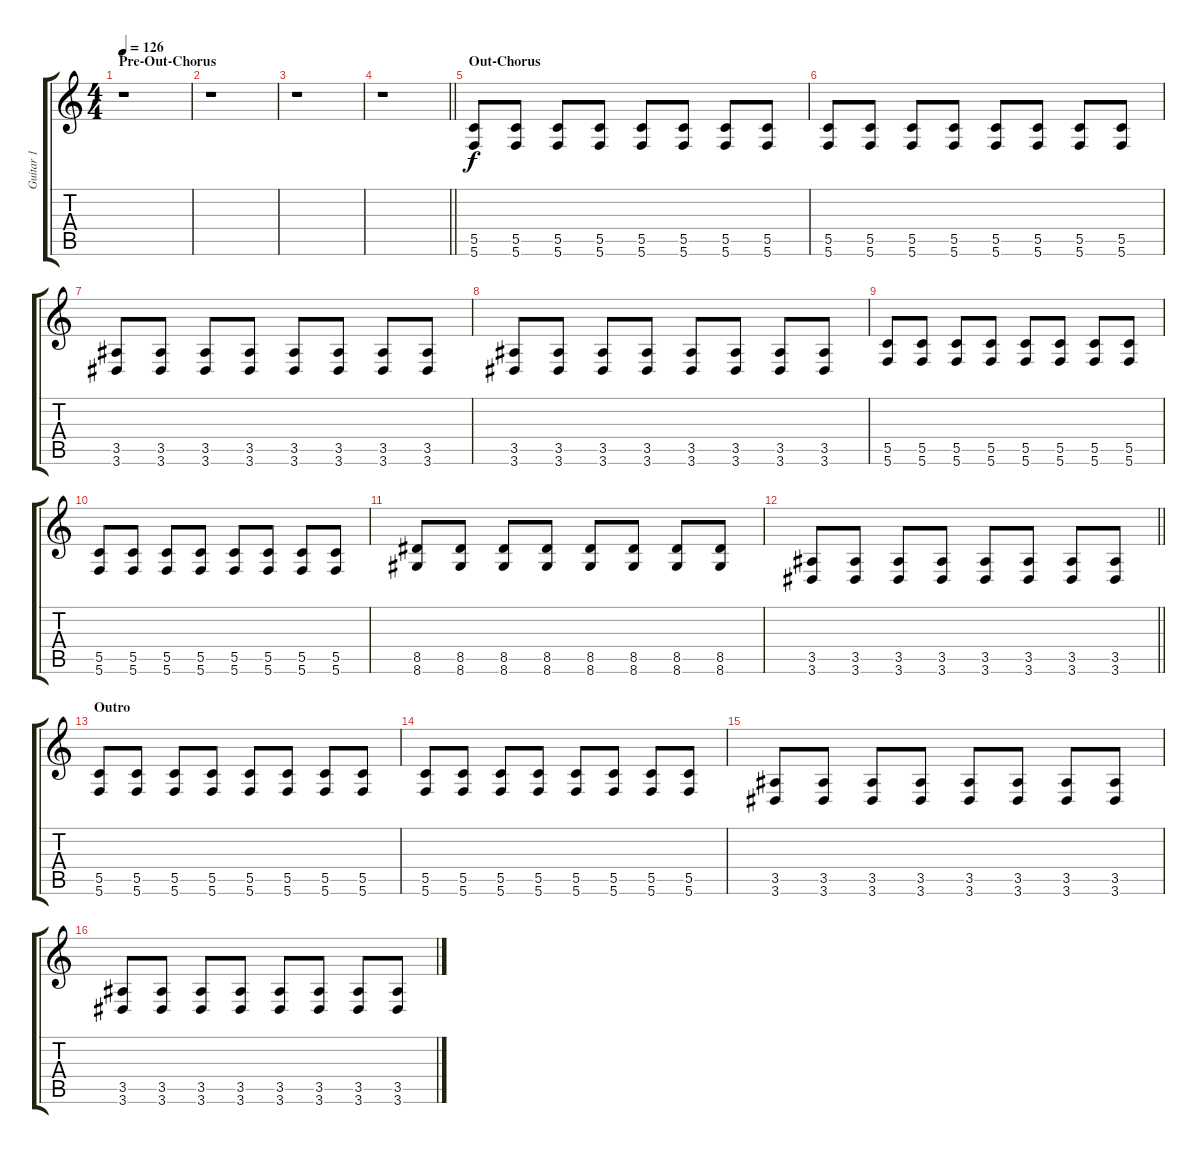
\track ("Guitar 1" "Guitar 1") {instrument distortionguitar}
\staff {score tabs}
\tuning (D4 A3 F3 C3 G2 C2) {hide}
\ts (4 4)
\section ("" "Pre-Out-Chorus")
\tempo 126
\clef g2
\ks c
r.1{dy f} |
r.1 |
r.1 |
\barLineRight lightlight
r.1 |
\section ("" "Out-Chorus")
(5.5 5.6).8 (5.5 5.6).8 (5.5 5.6).8 (5.5 5.6).8 (5.5 5.6).8 (5.5 5.6).8 (5.5 5.6).8 (5.5 5.6).8 |
(5.5 5.6).8 (5.5 5.6).8 (5.5 5.6).8 (5.5 5.6).8 (5.5 5.6).8 (5.5 5.6).8 (5.5 5.6).8 (5.5 5.6).8 |
(3.5 3.6).8 (3.5 3.6).8 (3.5 3.6).8 (3.5 3.6).8 (3.5 3.6).8 (3.5 3.6).8 (3.5 3.6).8 (3.5 3.6).8 |
(3.5 3.6).8 (3.5 3.6).8 (3.5 3.6).8 (3.5 3.6).8 (3.5 3.6).8 (3.5 3.6).8 (3.5 3.6).8 (3.5 3.6).8 |
(5.5 5.6).8 (5.5 5.6).8 (5.5 5.6).8 (5.5 5.6).8 (5.5 5.6).8 (5.5 5.6).8 (5.5 5.6).8 (5.5 5.6).8 |
(5.5 5.6).8 (5.5 5.6).8 (5.5 5.6).8 (5.5 5.6).8 (5.5 5.6).8 (5.5 5.6).8 (5.5 5.6).8 (5.5 5.6).8 |
(8.5 8.6).8 (8.5 8.6).8 (8.5 8.6).8 (8.5 8.6).8 (8.5 8.6).8 (8.5 8.6).8 (8.5 8.6).8 (8.5 8.6).8 |
\barLineRight lightlight
(3.5 3.6).8 (3.5 3.6).8 (3.5 3.6).8 (3.5 3.6).8 (3.5 3.6).8 (3.5 3.6).8 (3.5 3.6).8 (3.5 3.6).8 |
\section ("" "Outro")
(5.5 5.6).8 (5.5 5.6).8 (5.5 5.6).8 (5.5 5.6).8 (5.5 5.6).8 (5.5 5.6).8 (5.5 5.6).8 (5.5 5.6).8 |
(5.5 5.6).8 (5.5 5.6).8 (5.5 5.6).8 (5.5 5.6).8 (5.5 5.6).8 (5.5 5.6).8 (5.5 5.6).8 (5.5 5.6).8 |
(3.5 3.6).8 (3.5 3.6).8 (3.5 3.6).8 (3.5 3.6).8 (3.5 3.6).8 (3.5 3.6).8 (3.5 3.6).8 (3.5 3.6).8 |
(3.5 3.6).8 (3.5 3.6).8 (3.5 3.6).8 (3.5 3.6).8 (3.5 3.6).8 (3.5 3.6).8 (3.5 3.6).8 (3.5 3.6).8
